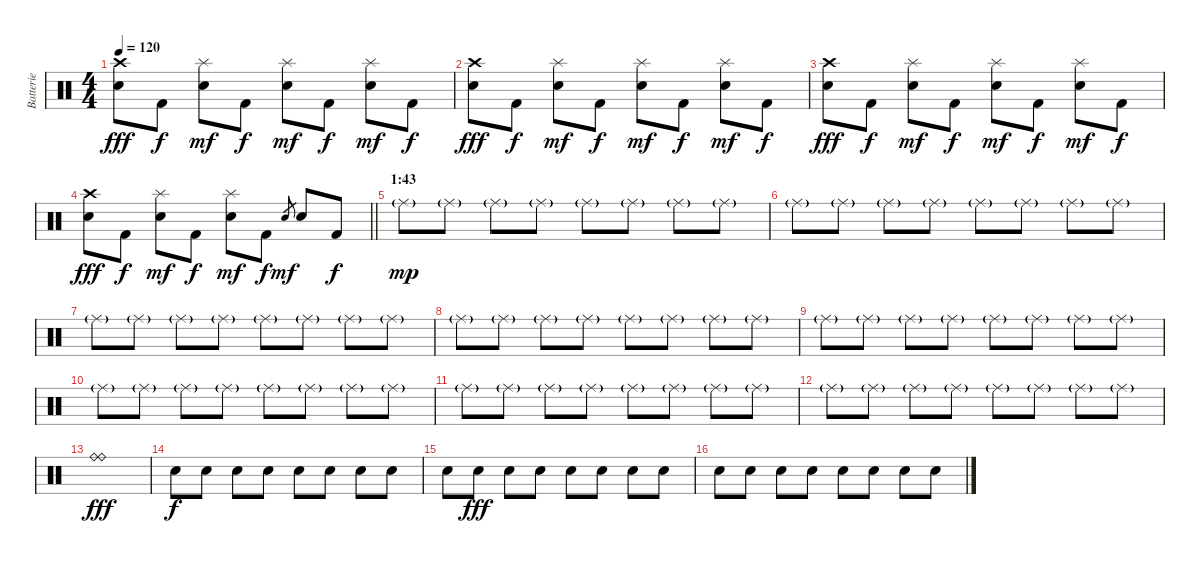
\track ("Batterie " "Batterie ") {instrument percussion}
\staff {score}
\articulation defaults
\ts (4 4)
\tempo 120
\clef neutral
\ks c
("Crash high (hit)" "Electric Snare (hit)").8{dy fff} "Kick (hit) 2".8{dy f} ("Splash (hit)" "Electric Snare (hit)").8{dy mf} "Kick (hit) 2".8{dy f} ("Splash (hit)" "Electric Snare (hit)").8{dy mf} "Kick (hit) 2".8{dy f} ("Splash (hit)" "Electric Snare (hit)").8{dy mf} "Kick (hit) 2".8{dy f} |
("Crash high (hit)" "Electric Snare (hit)").8{dy fff} "Kick (hit) 2".8{dy f} ("Splash (hit)" "Electric Snare (hit)").8{dy mf} "Kick (hit) 2".8{dy f} ("Splash (hit)" "Electric Snare (hit)").8{dy mf} "Kick (hit) 2".8{dy f} ("Splash (hit)" "Electric Snare (hit)").8{dy mf} "Kick (hit) 2".8{dy f} |
("Crash high (hit)" "Electric Snare (hit)").8{dy fff} "Kick (hit) 2".8{dy f} ("Splash (hit)" "Electric Snare (hit)").8{dy mf} "Kick (hit) 2".8{dy f} ("Splash (hit)" "Electric Snare (hit)").8{dy mf} "Kick (hit) 2".8{dy f} ("Splash (hit)" "Electric Snare (hit)").8{dy mf} "Kick (hit) 2".8{dy f} |
\barLineRight lightlight
("Crash high (hit)" "Electric Snare (hit)").8{dy fff} "Kick (hit) 2".8{dy f} ("Splash (hit)" "Electric Snare (hit)").8{dy mf} "Kick (hit) 2".8{dy f} ("Splash (hit)" "Electric Snare (hit)").8{dy mf} "Kick (hit) 2".8{dy f} "Electric Snare (hit)".8{gr dy mf} "Electric Snare (hit)".8 "Kick (hit) 2".8{dy f} |
\section ("" "1:43")
"Ride (middle)"{g}.8{dy mp} "Ride (middle)"{g}.8 "Ride (middle)"{g}.8 "Ride (middle)"{g}.8 "Ride (middle)"{g}.8 "Ride (middle)"{g}.8 "Ride (middle)"{g}.8 "Ride (middle)"{g}.8 |
"Ride (middle)"{g}.8 "Ride (middle)"{g}.8 "Ride (middle)"{g}.8 "Ride (middle)"{g}.8 "Ride (middle)"{g}.8 "Ride (middle)"{g}.8 "Ride (middle)"{g}.8 "Ride (middle)"{g}.8 |
"Ride (middle)"{g}.8 "Ride (middle)"{g}.8 "Ride (middle)"{g}.8 "Ride (middle)"{g}.8 "Ride (middle)"{g}.8 "Ride (middle)"{g}.8 "Ride (middle)"{g}.8 "Ride (middle)"{g}.8 |
"Ride (middle)"{g}.8 "Ride (middle)"{g}.8 "Ride (middle)"{g}.8 "Ride (middle)"{g}.8 "Ride (middle)"{g}.8 "Ride (middle)"{g}.8 "Ride (middle)"{g}.8 "Ride (middle)"{g}.8 |
"Ride (middle)"{g}.8 "Ride (middle)"{g}.8 "Ride (middle)"{g}.8 "Ride (middle)"{g}.8 "Ride (middle)"{g}.8 "Ride (middle)"{g}.8 "Ride (middle)"{g}.8 "Ride (middle)"{g}.8 |
"Ride (middle)"{g}.8 "Ride (middle)"{g}.8 "Ride (middle)"{g}.8 "Ride (middle)"{g}.8 "Ride (middle)"{g}.8 "Ride (middle)"{g}.8 "Ride (middle)"{g}.8 "Ride (middle)"{g}.8 |
"Ride (middle)"{g}.8 "Ride (middle)"{g}.8 "Ride (middle)"{g}.8 "Ride (middle)"{g}.8 "Ride (middle)"{g}.8 "Ride (middle)"{g}.8 "Ride (middle)"{g}.8 "Ride (middle)"{g}.8 |
"Ride (middle)"{g}.8 "Ride (middle)"{g}.8 "Ride (middle)"{g}.8 "Ride (middle)"{g}.8 "Ride (middle)"{g}.8 "Ride (middle)"{g}.8 "Ride (middle)"{g}.8 "Ride (middle)"{g}.8 |
("Ride (bell)" "Ride (bell)").1{dy fff} |
"Electric Snare (hit)".8{dy f volume 0} "Electric Snare (hit)".8 "Electric Snare (hit)".8{volume 8} "Electric Snare (hit)".8 "Electric Snare (hit)".8 "Electric Snare (hit)".8 "Electric Snare (hit)".8 "Electric Snare (hit)".8 |
"Electric Snare (hit)".8 "Electric Snare (hit)".8{dy fff} "Electric Snare (hit)".8 "Electric Snare (hit)".8 "Electric Snare (hit)".8 "Electric Snare (hit)".8 "Electric Snare (hit)".8 "Electric Snare (hit)".8 |
"Electric Snare (hit)".8 "Electric Snare (hit)".8 "Electric Snare (hit)".8 "Electric Snare (hit)".8 "Electric Snare (hit)".8 "Electric Snare (hit)".8 "Electric Snare (hit)".8 "Electric Snare (hit)".8
